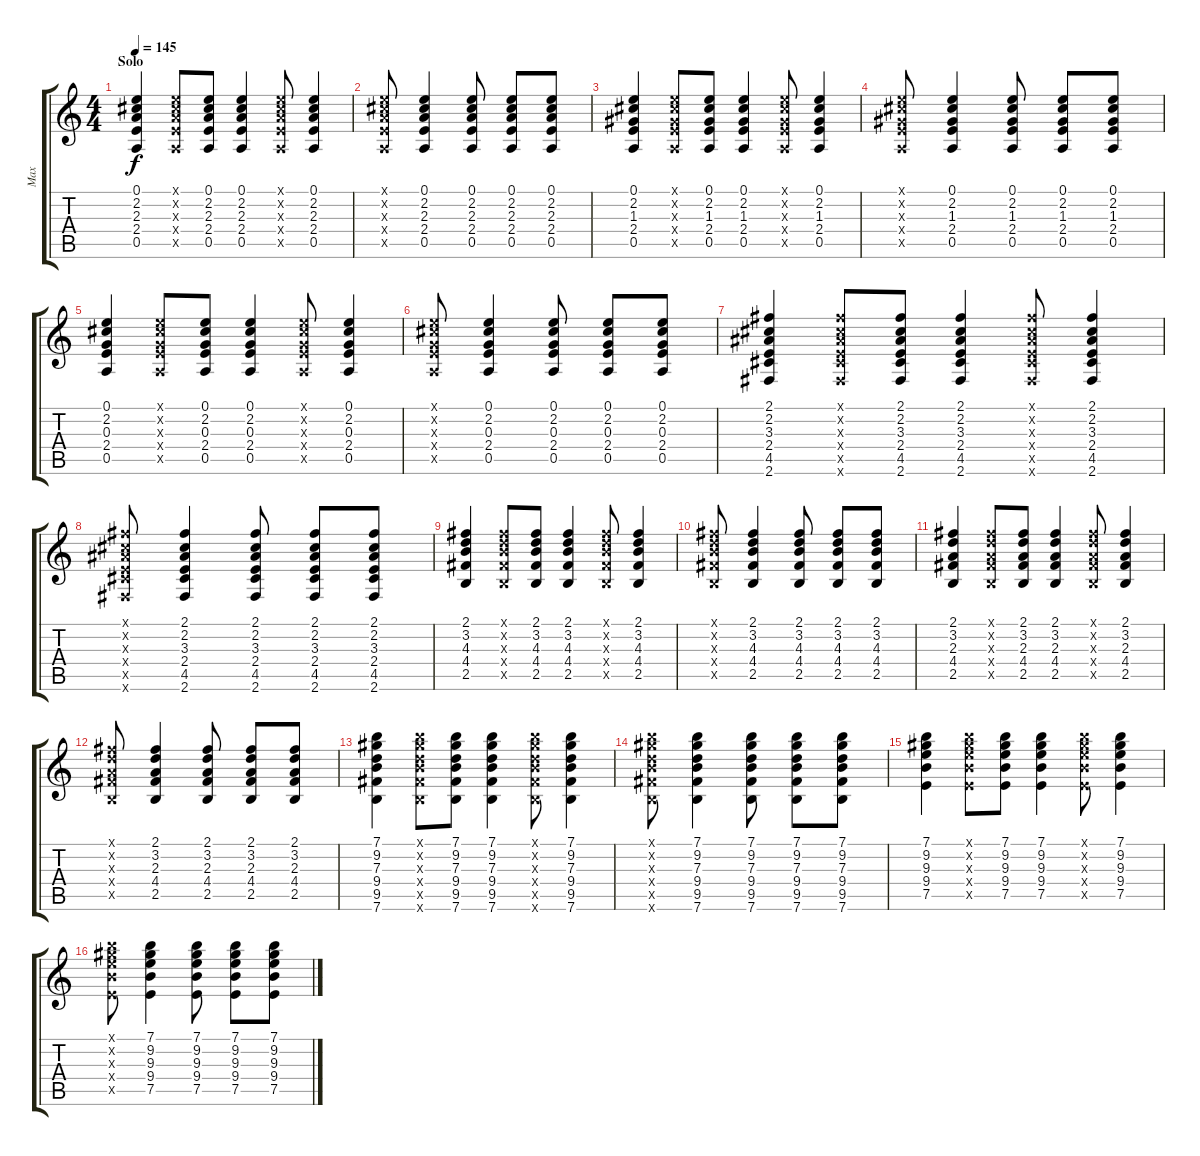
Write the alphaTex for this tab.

\track ("Max" "Max") {instrument electricguitarmuted}
\staff {score tabs}
\tuning (E4 B3 G3 D3 A2 E2) {hide}
\ts (4 4)
\section ("" "Solo")
\tempo 145
\clef g2
\ks c
(0.1 2.2 2.3 2.4 0.5).4{dy f} (0.1{x} 2.2{x} 2.3{x} 2.4{x} 0.5{x}).8 (0.1 2.2 2.3 2.4 0.5).8 (0.1 2.2 2.3 2.4 0.5).4 (0.1{x} 2.2{x} 2.3{x} 2.4{x} 0.5{x}).8 (0.1 2.2 2.3 2.4 0.5).4 |
(0.1{x} 2.2{x} 2.3{x} 2.4{x} 0.5{x}).8 (0.1 2.2 2.3 2.4 0.5).4 (0.1 2.2 2.3 2.4 0.5).8 (0.1 2.2 2.3 2.4 0.5).8 (0.1 2.2 2.3 2.4 0.5).8 |
(0.1 2.2 1.3 2.4 0.5).4 (0.1{x} 2.2{x} 1.3{x} 2.4{x} 0.5{x}).8 (0.1 2.2 1.3 2.4 0.5).8 (0.1 2.2 1.3 2.4 0.5).4 (0.1{x} 2.2{x} 1.3{x} 2.4{x} 0.5{x}).8 (0.1 2.2 1.3 2.4 0.5).4 |
(0.1{x} 2.2{x} 1.3{x} 2.4{x} 0.5{x}).8 (0.1 2.2 1.3 2.4 0.5).4 (0.1 2.2 1.3 2.4 0.5).8 (0.1 2.2 1.3 2.4 0.5).8 (0.1 2.2 1.3 2.4 0.5).8 |
(0.1 2.2 0.3 2.4 0.5).4 (0.1{x} 2.2{x} 0.3{x} 2.4{x} 0.5{x}).8 (0.1 2.2 0.3 2.4 0.5).8 (0.1 2.2 0.3 2.4 0.5).4 (0.1{x} 2.2{x} 0.3{x} 2.4{x} 0.5{x}).8 (0.1 2.2 0.3 2.4 0.5).4 |
(0.1{x} 2.2{x} 0.3{x} 2.4{x} 0.5{x}).8 (0.1 2.2 0.3 2.4 0.5).4 (0.1 2.2 0.3 2.4 0.5).8 (0.1 2.2 0.3 2.4 0.5).8 (0.1 2.2 0.3 2.4 0.5).8 |
(2.1 2.2 3.3 2.4 4.5 2.6).4 (2.1{x} 2.2{x} 3.3{x} 2.4{x} 4.5{x} 2.6{x}).8 (2.1 2.2 3.3 2.4 4.5 2.6).8 (2.1 2.2 3.3 2.4 4.5 2.6).4 (2.1{x} 2.2{x} 3.3{x} 2.4{x} 4.5{x} 2.6{x}).8 (2.1 2.2 3.3 2.4 4.5 2.6).4 |
(2.1{x} 2.2{x} 3.3{x} 2.4{x} 4.5{x} 2.6{x}).8 (2.1 2.2 3.3 2.4 4.5 2.6).4 (2.1 2.2 3.3 2.4 4.5 2.6).8 (2.1 2.2 3.3 2.4 4.5 2.6).8 (2.1 2.2 3.3 2.4 4.5 2.6).8 |
(2.1 3.2 4.3 4.4 2.5).4 (2.1{x} 3.2{x} 4.3{x} 4.4{x} 2.5{x}).8 (2.1 3.2 4.3 4.4 2.5).8 (2.1 3.2 4.3 4.4 2.5).4 (2.1{x} 3.2{x} 4.3{x} 4.4{x} 2.5{x}).8 (2.1 3.2 4.3 4.4 2.5).4 |
(2.1{x} 3.2{x} 4.3{x} 4.4{x} 2.5{x}).8 (2.1 3.2 4.3 4.4 2.5).4 (2.1 3.2 4.3 4.4 2.5).8 (2.1 3.2 4.3 4.4 2.5).8 (2.1 3.2 4.3 4.4 2.5).8 |
(2.1 3.2 2.3 4.4 2.5).4 (2.1{x} 3.2{x} 2.3{x} 4.4{x} 2.5{x}).8 (2.1 3.2 2.3 4.4 2.5).8 (2.1 3.2 2.3 4.4 2.5).4 (2.1{x} 3.2{x} 2.3{x} 4.4{x} 2.5{x}).8 (2.1 3.2 2.3 4.4 2.5).4 |
(2.1{x} 3.2{x} 2.3{x} 4.4{x} 2.5{x}).8 (2.1 3.2 2.3 4.4 2.5).4 (2.1 3.2 2.3 4.4 2.5).8 (2.1 3.2 2.3 4.4 2.5).8 (2.1 3.2 2.3 4.4 2.5).8 |
(7.1 9.2 7.3 9.4 9.5 7.6).4 (7.1{x} 9.2{x} 7.3{x} 9.4{x} 9.5{x} 7.6{x}).8 (7.1 9.2 7.3 9.4 9.5 7.6).8 (7.1 9.2 7.3 9.4 9.5 7.6).4 (7.1{x} 9.2{x} 7.3{x} 9.4{x} 9.5{x} 7.6{x}).8 (7.1 9.2 7.3 9.4 9.5 7.6).4 |
(7.1{x} 9.2{x} 7.3{x} 9.4{x} 9.5{x} 7.6{x}).8 (7.1 9.2 7.3 9.4 9.5 7.6).4 (7.1 9.2 7.3 9.4 9.5 7.6).8 (7.1 9.2 7.3 9.4 9.5 7.6).8 (7.1 9.2 7.3 9.4 9.5 7.6).8 |
(7.1 9.2 9.3 9.4 7.5).4 (7.1{x} 9.2{x} 9.3{x} 9.4{x} 7.5{x}).8 (7.1 9.2 9.3 9.4 7.5).8 (7.1 9.2 9.3 9.4 7.5).4 (7.1{x} 9.2{x} 9.3{x} 9.4{x} 7.5{x}).8 (7.1 9.2 9.3 9.4 7.5).4 |
(7.1{x} 9.2{x} 9.3{x} 9.4{x} 7.5{x}).8 (7.1 9.2 9.3 9.4 7.5).4 (7.1 9.2 9.3 9.4 7.5).8 (7.1 9.2 9.3 9.4 7.5).8 (7.1 9.2 9.3 9.4 7.5).8
